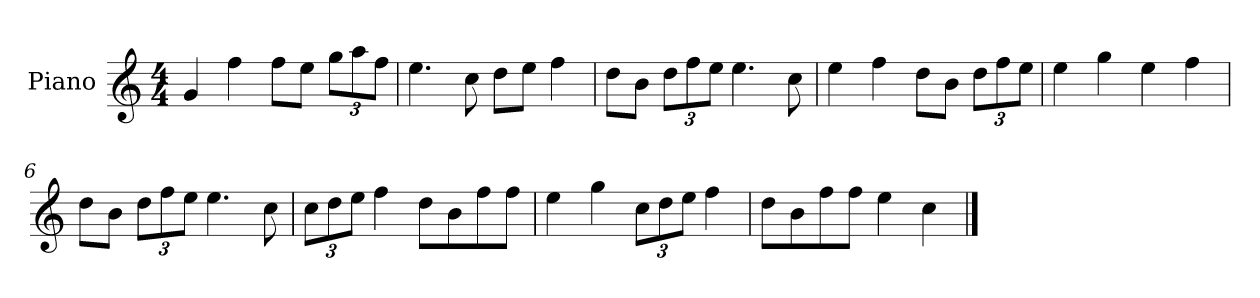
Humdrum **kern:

**kern
*part1
*staff1
*I"Piano
*I'P-no
*clefG2
*k[]
*M4/4
*MM90
=1
4g/
4ff\
8ff\L
8ee\J
*Xbrackettup
12gg\L
12aa\
12ff\J
=2
4.ee\
8cc\
8dd\L
8ee\J
4ff\
=3
8dd\L
8b\J
12dd\L
12ff\
12ee\J
4.ee\
8cc\
=4
4ee\
4ff\
8dd\L
8b\J
12dd\L
12ff\
12ee\J
=5
4ee\
4gg\
4ee\
4ff\
=6
8dd\L
8b\J
12dd\L
12ff\
12ee\J
4.ee\
8cc\
!!LO:LB:g=z
=7
12cc\L
12dd\
12ee\J
4ff\
8dd\L
8b\
8ff\
8ff\J
=8
4ee\
4gg\
12cc\L
12dd\
12ee\J
4ff\
=9
8dd\L
8b\
8ff\
8ff\J
4ee\
4cc\
==
*-
